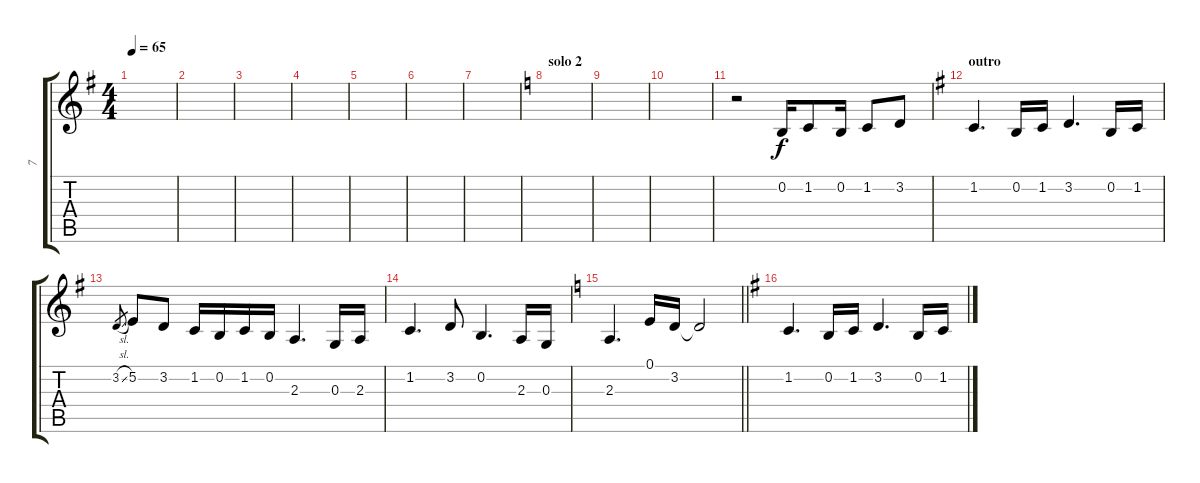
\track ("7" "7") {instrument choiraahs}
\staff {score tabs}
\tuning (E4 B3 G3 D3 A2 E2) {hide}
\ts (4 4)
\tempo 65
\clef g2
\ks eminor
|
|
|
|
|
|
|
\section ("" "solo 2")
\ks c
|
|
|
r.2 0.2.16 1.2.8 0.2.16 1.2.8 3.2.8 |
\section ("" "outro")
\ks eminor
1.2.4{d} 0.2.16 1.2.16 3.2.4{d} 0.2.16 1.2.16 |
3.2{sl}.8{gr} 5.2.8 3.2.8 1.2.16 0.2.16 1.2.16 0.2.16 2.3.4{d} 0.3.16 2.3.16 |
1.2.4{d} 3.2.8 0.2.4{d} 2.3.16 0.3.16 |
\barLineRight lightlight
\ks c
2.3.4{d} 0.1.16 3.2.16 3.2{t}.2 |
\ks eminor
1.2.4{d} 0.2.16 1.2.16 3.2.4{d} 0.2.16 1.2.16
